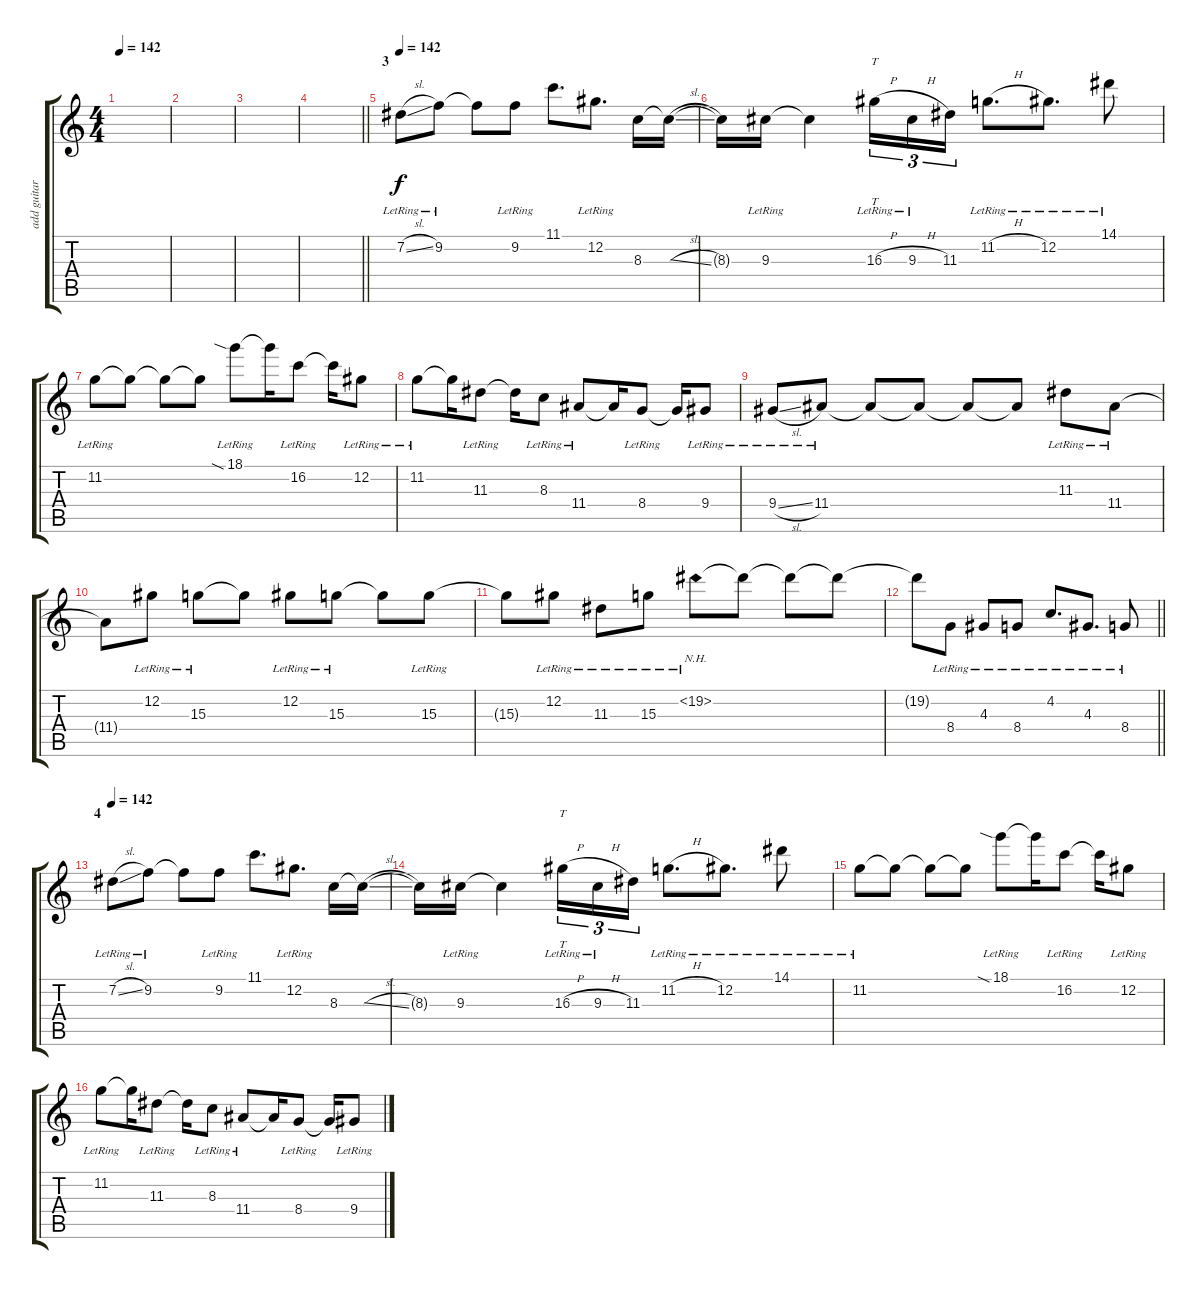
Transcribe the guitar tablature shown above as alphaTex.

\track ("add guitar" "add guitar") {instrument distortionguitar}
\staff {score tabs}
\tuning (Db4 Ab3 E3 B2 Gb2 B1) {hide}
\ts (4 4)
\tempo 142
\clef g2
\ks c
|
|
|
\barLineRight lightlight
|
\section ("" "3")
\tempo 142
7.2{sl lr}.8 9.2{lr}.8 9.2{t}.8 9.2{lr}.8 11.1.8{d} 12.2{lr}.8{d} 8.3.16 8.3{sl t}.16 |
8.3{t}.16 9.3{lr}.16 9.3{t}.4 16.3{h lr}.16{tt tu (3 2)} 9.3{h lr}.16{tu (3 2)} 11.3.16{tu (3 2)} 11.2{h lr}.8{d} 12.2{lr}.8{d} 14.1{lr}.8 |
11.2{lr}.8 11.2{t}.8 11.2{t}.8 11.2{t}.8 18.1{sia lr}.8 18.1{t}.16 16.2{lr}.8 16.2{t}.16 12.2{lr}.8 |
11.2{lr}.8 11.2{t}.16 11.3{lr}.8 11.3{t}.16 8.3{lr}.8 11.4{lr}.8 11.4{t}.16 8.4{lr}.8 8.4{t}.16 9.4{lr}.8 |
9.4{sl lr}.8 11.4{lr}.8 11.4{t}.8 11.4{t}.8 11.4{t}.8 11.4{t}.8 11.3{lr}.8 11.4{lr}.8 |
11.4{t}.8 12.2{lr}.8 15.3{lr}.8 15.3{t}.8 12.2{lr}.8 15.3{lr}.8 15.3{t}.8 15.3{lr}.8 |
15.3{t}.8 12.2{lr}.8 11.3{lr}.8 15.3{lr}.8 19.2{nh lr}.8 19.2{t}.8 19.2{t}.8 19.2{t}.8 |
\barLineRight lightlight
19.2{t}.8 8.4{lr}.8 4.3{lr}.8 8.4{lr}.8 4.2{lr}.8{d} 4.3{lr}.8{d} 8.4{lr}.8 |
\section ("" "4")
\tempo 142
7.2{sl lr}.8 9.2{lr}.8 9.2{t}.8 9.2{lr}.8 11.1.8{d} 12.2{lr}.8{d} 8.3.16 8.3{sl t}.16 |
8.3{t}.16 9.3{lr}.16 9.3{t}.4 16.3{h lr}.16{tt tu (3 2)} 9.3{h lr}.16{tu (3 2)} 11.3.16{tu (3 2)} 11.2{h lr}.8{d} 12.2{lr}.8{d} 14.1{lr}.8 |
11.2{lr}.8 11.2{t}.8 11.2{t}.8 11.2{t}.8 18.1{sia lr}.8 18.1{t}.16 16.2{lr}.8 16.2{t}.16 12.2{lr}.8 |
11.2{lr}.8 11.2{t}.16 11.3{lr}.8 11.3{t}.16 8.3{lr}.8 11.4{lr}.8 11.4{t}.16 8.4{lr}.8 8.4{t}.16 9.4{lr}.8
